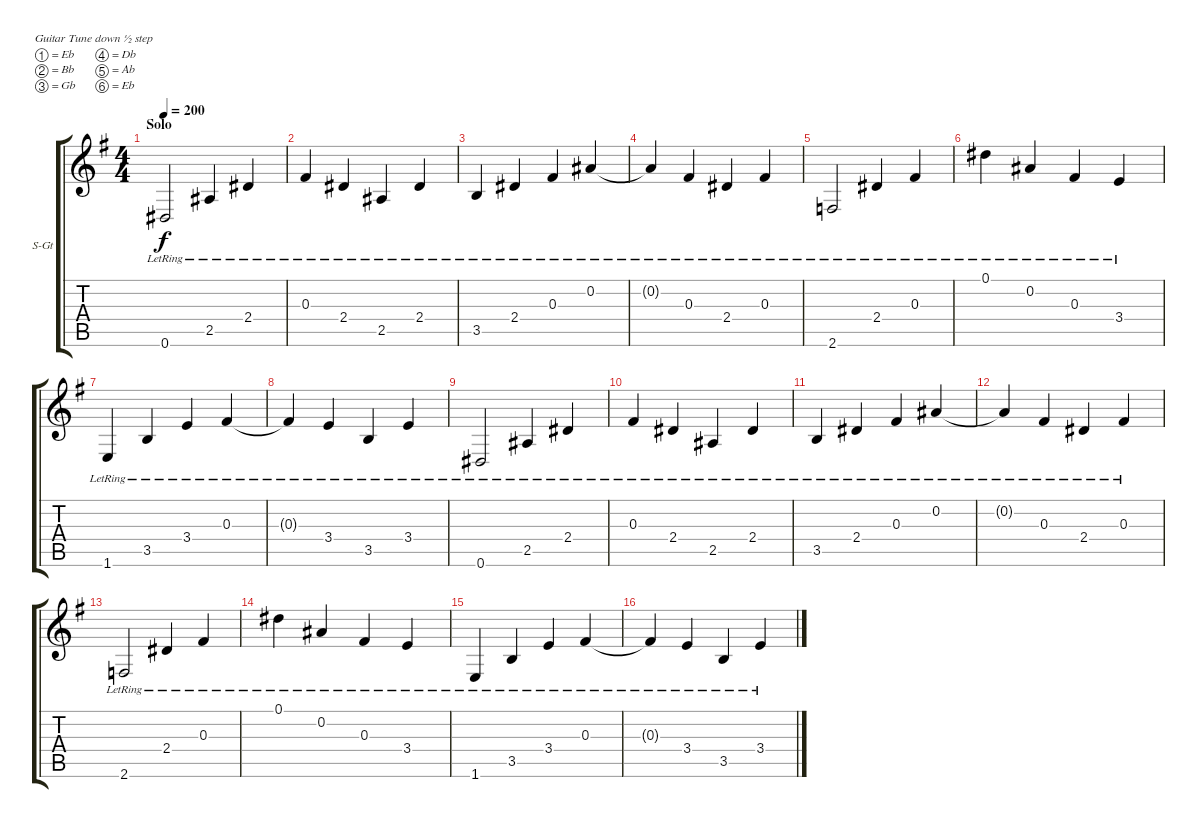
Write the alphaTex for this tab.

\bracketExtendMode groupsimilarinstruments
\firstSystemTrackNameOrientation horizontal
\otherSystemsTrackNameOrientation horizontal
\track ("Acoustic Guitar" "S-Gt") {instrument acousticguitarsteel}
\staff {score tabs}
\tuning (Eb4 Bb3 Gb3 Db3 Ab2 Eb2)
\ts (4 4)
\section ("" "Solo")
\tempo 200
\clef g2
\ks g
0.6{lr}.2{dy f} 2.5{lr}.4 2.4{lr}.4 |
0.3{lr}.4 2.4{lr}.4 2.5{lr}.4 2.4{lr}.4 |
3.5{lr}.4 2.4{lr}.4 0.3{lr}.4 0.2{lr}.4 |
0.2{lr t}.4 0.3{lr}.4 2.4{lr}.4 0.3{lr}.4 |
2.6{lr}.2 2.4{lr}.4 0.3{lr}.4 |
0.1{lr}.4 0.2{lr}.4 0.3{lr}.4 3.4{lr}.4 |
1.6{lr}.4 3.5{lr}.4 3.4{lr}.4 0.3{lr}.4 |
0.3{lr t}.4 3.4{lr}.4 3.5{lr}.4 3.4{lr}.4 |
0.6{lr}.2 2.5{lr}.4 2.4{lr}.4 |
0.3{lr}.4 2.4{lr}.4 2.5{lr}.4 2.4{lr}.4 |
3.5{lr}.4 2.4{lr}.4 0.3{lr}.4 0.2{lr}.4 |
0.2{lr t}.4 0.3{lr}.4 2.4{lr}.4 0.3{lr}.4 |
2.6{lr}.2 2.4{lr}.4 0.3{lr}.4 |
0.1{lr}.4 0.2{lr}.4 0.3{lr}.4 3.4{lr}.4 |
1.6{lr}.4 3.5{lr}.4 3.4{lr}.4 0.3{lr}.4 |
0.3{lr t}.4 3.4{lr}.4 3.5{lr}.4 3.4{lr}.4
